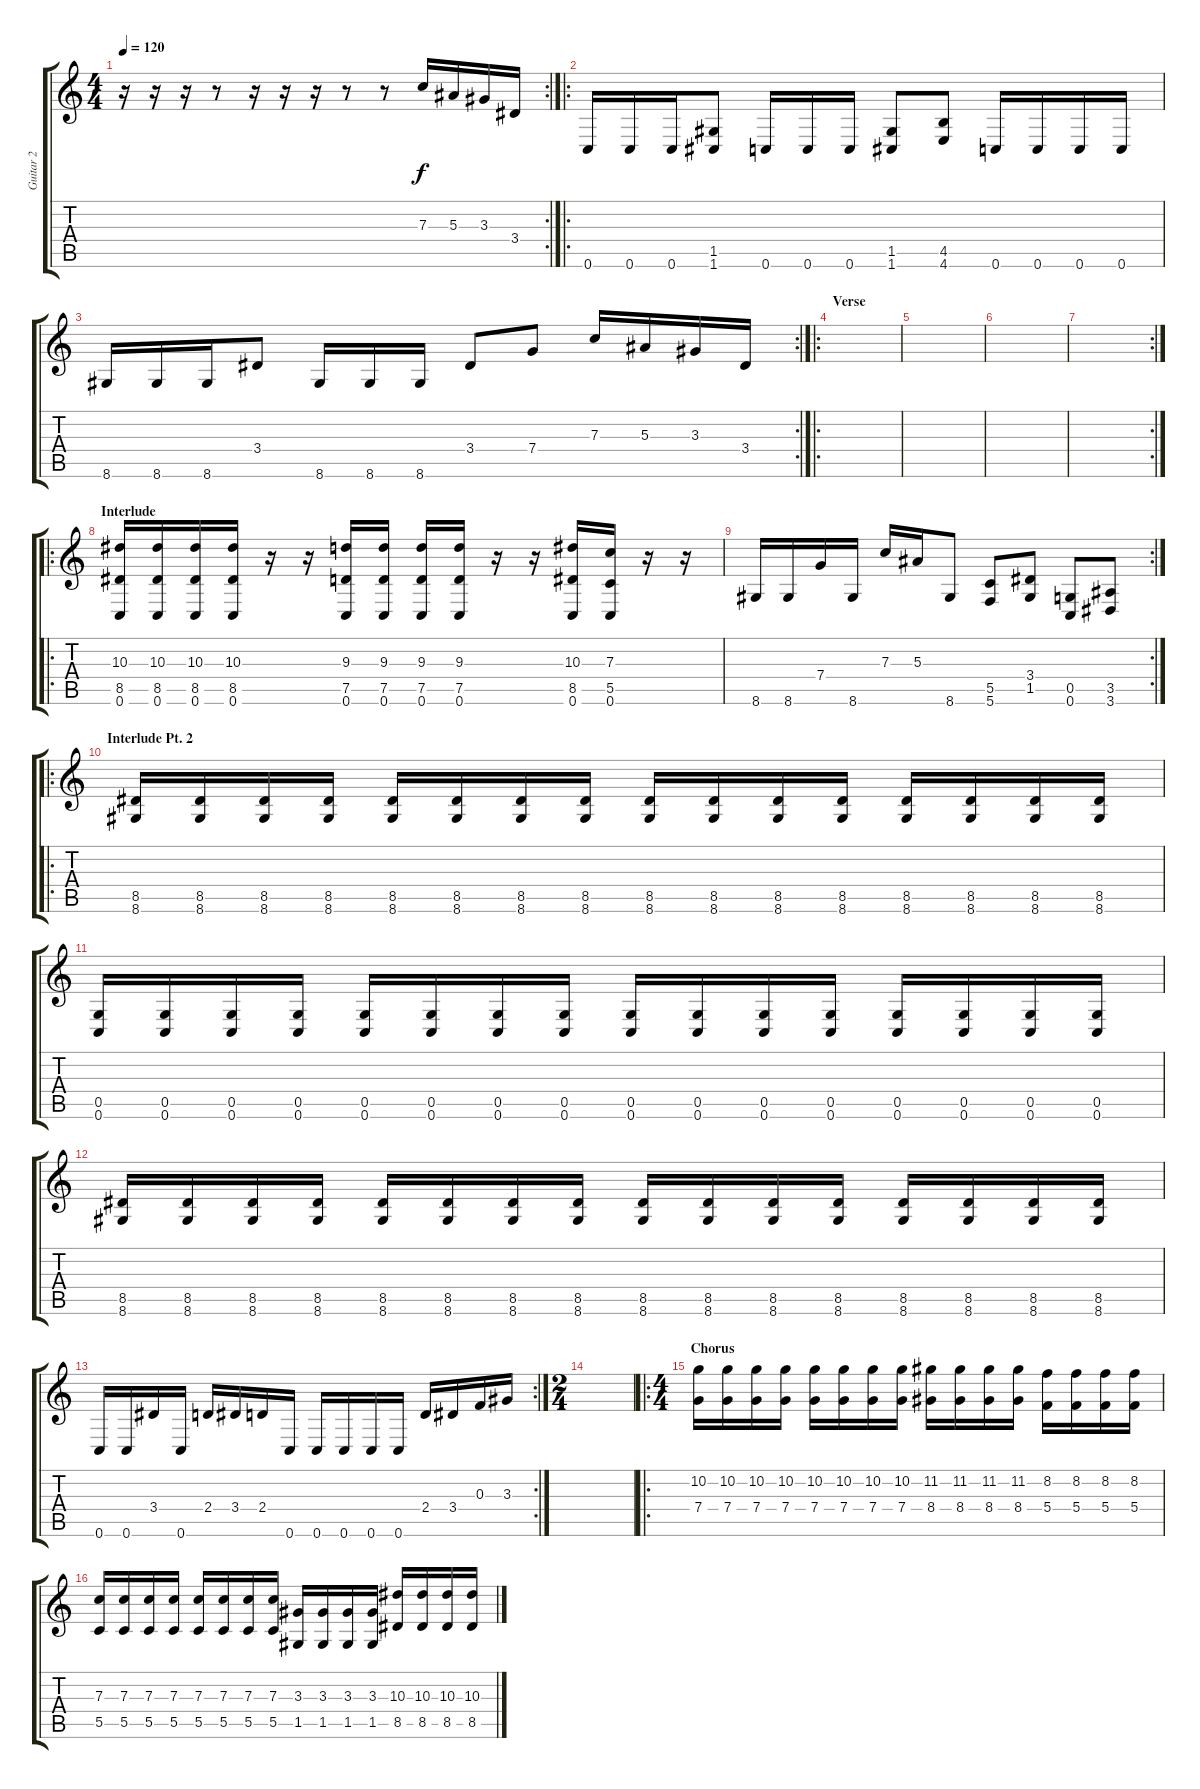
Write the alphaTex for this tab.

\track ("Guitar 2" "Guitar 2") {instrument distortionguitar}
\staff {score tabs}
\tuning (D4 A3 F3 C3 G2 C2) {hide}
\rc 2
\ts (4 4)
\tempo 120
\clef g2
\ks c
r.16{dy f} r.16 r.16 r.8 r.16 r.16 r.16 r.8 r.8 7.3.16 5.3.16 3.3.16 3.4.16 |
\ro
0.6.16 0.6.16 0.6.16 (1.5 1.6).8 0.6.16 0.6.16 0.6.16 (1.5 1.6).8 (4.5 4.6).8 0.6.16 0.6.16 0.6.16 0.6.16 |
\rc 2
8.6.16 8.6.16 8.6.16 3.4.8 8.6.16 8.6.16 8.6.16 3.4.8 7.4.8 7.3.16 5.3.16 3.3.16 3.4.16 |
\ro
\section ("" "Verse")
|
|
|
\rc 2
|
\ro
\section ("" "Interlude")
(10.3 8.5 0.6).16 (10.3 8.5 0.6).16 (10.3 8.5 0.6).16 (10.3 8.5 0.6).16 r.16 r.16 (9.3 7.5 0.6).16 (9.3 7.5 0.6).16 (9.3 7.5 0.6).16 (9.3 7.5 0.6).16 r.16 r.16 (10.3 8.5 0.6).16 (7.3 5.5 0.6).16 r.16 r.16 |
\rc 2
8.6.16 8.6.16 7.4.16 8.6.16 7.3.16 5.3.16 8.6.8 (5.5 5.6).8 (3.4 1.5).8 (0.5 0.6).8 (3.5 3.6).8 |
\ro
\section ("" "Interlude Pt. 2")
(8.5 8.6).16 (8.5 8.6).16 (8.5 8.6).16 (8.5 8.6).16 (8.5 8.6).16 (8.5 8.6).16 (8.5 8.6).16 (8.5 8.6).16 (8.5 8.6).16 (8.5 8.6).16 (8.5 8.6).16 (8.5 8.6).16 (8.5 8.6).16 (8.5 8.6).16 (8.5 8.6).16 (8.5 8.6).16 |
(0.5 0.6).16 (0.5 0.6).16 (0.5 0.6).16 (0.5 0.6).16 (0.5 0.6).16 (0.5 0.6).16 (0.5 0.6).16 (0.5 0.6).16 (0.5 0.6).16 (0.5 0.6).16 (0.5 0.6).16 (0.5 0.6).16 (0.5 0.6).16 (0.5 0.6).16 (0.5 0.6).16 (0.5 0.6).16 |
(8.5 8.6).16 (8.5 8.6).16 (8.5 8.6).16 (8.5 8.6).16 (8.5 8.6).16 (8.5 8.6).16 (8.5 8.6).16 (8.5 8.6).16 (8.5 8.6).16 (8.5 8.6).16 (8.5 8.6).16 (8.5 8.6).16 (8.5 8.6).16 (8.5 8.6).16 (8.5 8.6).16 (8.5 8.6).16 |
\rc 2
0.6.16 0.6.16 3.4.16 0.6.16 2.4.16 3.4.16 2.4.16 0.6.16 0.6.16 0.6.16 0.6.16 0.6.16 2.4.16 3.4.16 0.3.16 3.3.16 |
\ts (2 4)
|
\ro
\ts (4 4)
\section ("" "Chorus")
(10.2 7.4).16 (10.2 7.4).16 (10.2 7.4).16 (10.2 7.4).16 (10.2 7.4).16 (10.2 7.4).16 (10.2 7.4).16 (10.2 7.4).16 (11.2 8.4).16 (11.2 8.4).16 (11.2 8.4).16 (11.2 8.4).16 (8.2 5.4).16 (8.2 5.4).16 (8.2 5.4).16 (8.2 5.4).16 |
(7.3 5.5).16 (7.3 5.5).16 (7.3 5.5).16 (7.3 5.5).16 (7.3 5.5).16 (7.3 5.5).16 (7.3 5.5).16 (7.3 5.5).16 (3.3 1.5).16 (3.3 1.5).16 (3.3 1.5).16 (3.3 1.5).16 (10.3 8.5).16 (10.3 8.5).16 (10.3 8.5).16 (10.3 8.5).16
